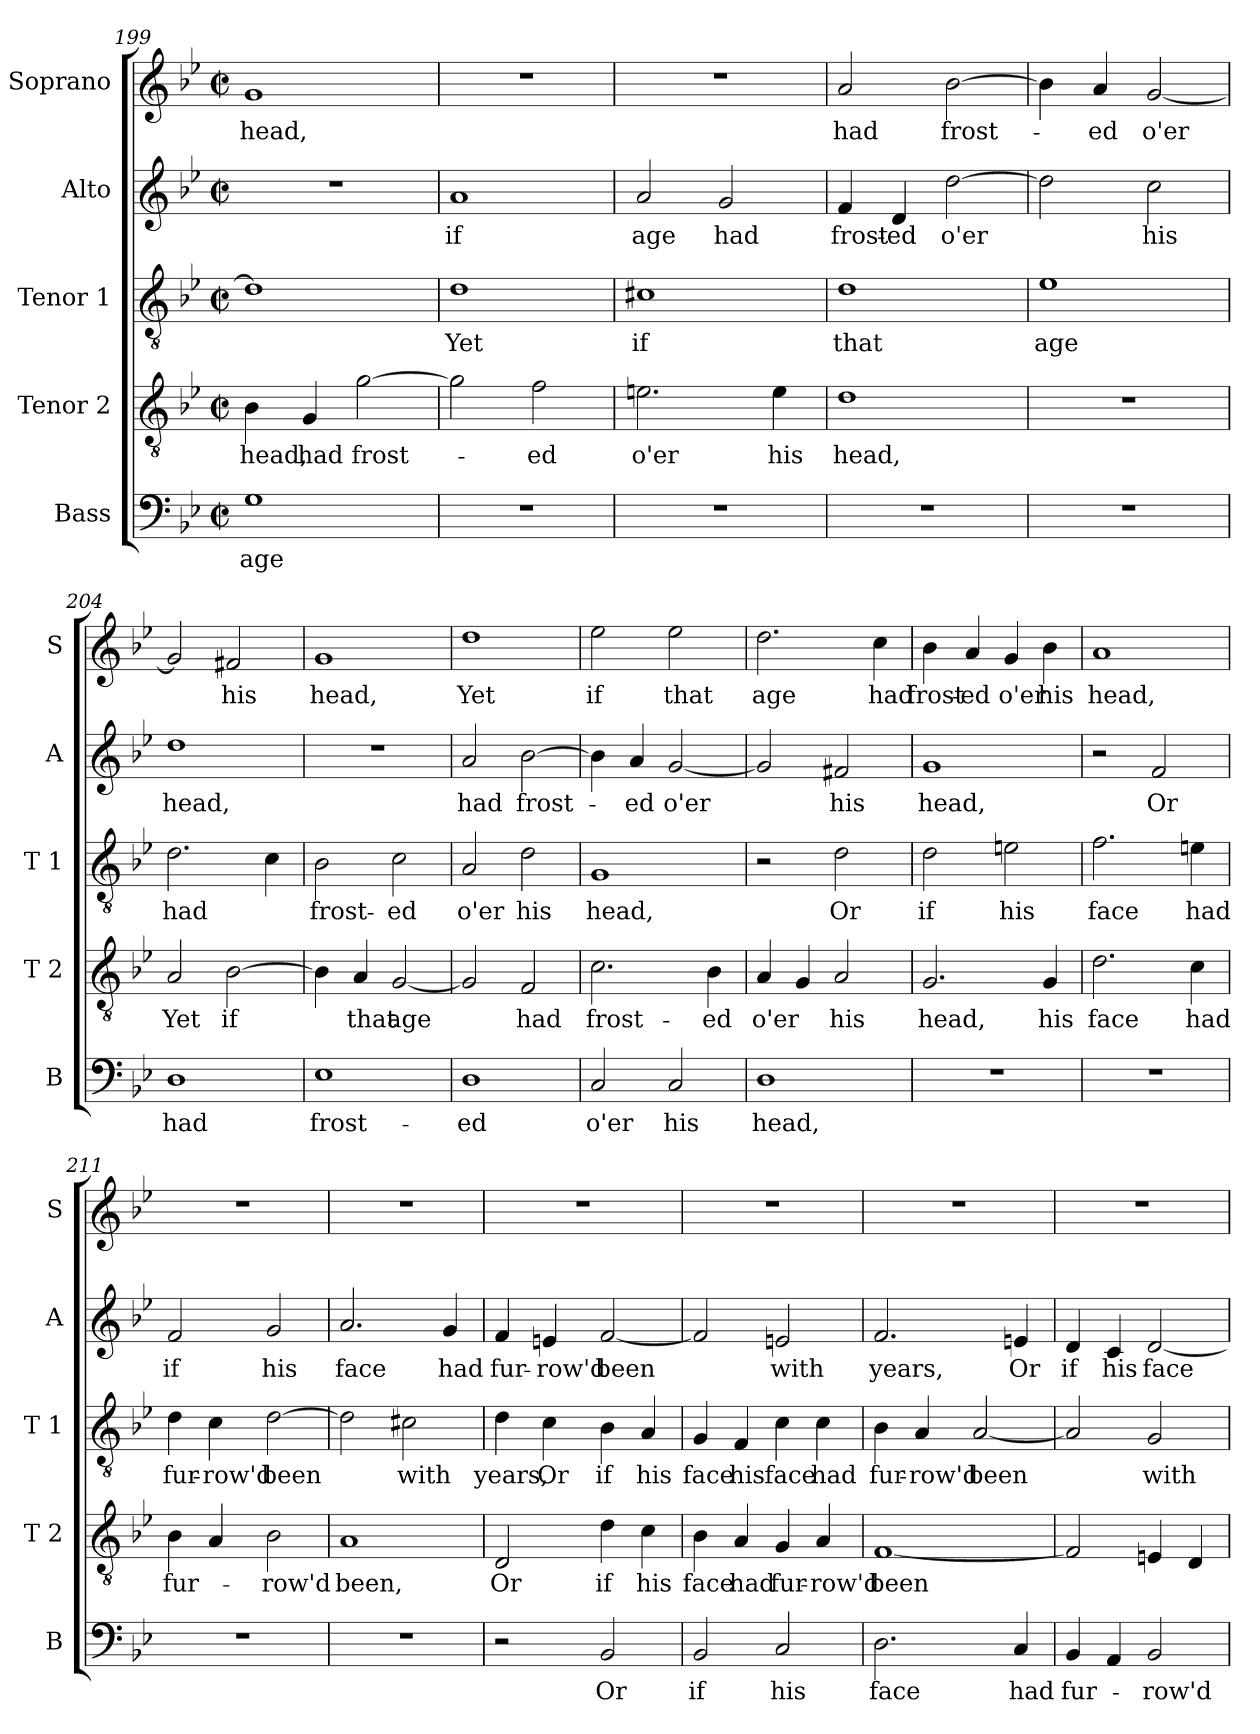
**kern	**text	**kern	**text	**kern	**text	**kern	**text	**kern	**text
*part5	*part5	*part4	*part4	*part3	*part3	*part2	*part2	*part1	*part1
*staff5	*staff5	*staff4	*staff4	*staff3	*staff3	*staff2	*staff2	*staff1	*staff1
*I"Bass	*	*I"Tenor 2	*	*I"Tenor 1	*	*I"Alto	*	*I"Soprano	*
*I'B	*	*I'T 2	*	*I'T 1	*	*I'A	*	*I'S	*
*clefF4	*	*clefGv2	*	*clefGv2	*	*clefG2	*	*clefG2	*
*k[b-e-]	*	*k[b-e-]	*	*k[b-e-]	*	*k[b-e-]	*	*k[b-e-]	*
*B-:	*	*B-:	*	*B-:	*	*B-:	*	*B-:	*
*M2/2	*	*M2/2	*	*M2/2	*	*M2/2	*	*M2/2	*
*met(c|)	*	*met(c|)	*	*met(c|)	*	*met(c|)	*	*met(c|)	*
=199	=199	=199	=199	=199	=199	=199	=199	=199	=199
1G	age	4B-\	head,	1d]	.	1r	.	1g	head,
.	.	4G/	had	.	.	.	.	.	.
.	.	[2g\	frost-	.	.	.	.	.	.
=200	=200	=200	=200	=200	=200	=200	=200	=200	=200
1r	.	2g\]	.	1d	Yet	1a	if	1r	.
.	.	2f\	-ed	.	.	.	.	.	.
=201	=201	=201	=201	=201	=201	=201	=201	=201	=201
1r	.	2.en\	o'er	1c#X	if	2a/	age	1r	.
.	.	.	.	.	.	2g/	had	.	.
.	.	4e\	his	.	.	.	.	.	.
!!LO:LB:g=z
=202	=202	=202	=202	=202	=202	=202	=202	=202	=202
1r	.	1d	head,	1d	that	4f/	frost-	2a/	had
.	.	.	.	.	.	4d/	-ed	.	.
.	.	.	.	.	.	[2dd\	o'er	[2b-\	frost-
=203	=203	=203	=203	=203	=203	=203	=203	=203	=203
1r	.	1r	.	1e-	age	2dd\]	.	4b-\]	.
.	.	.	.	.	.	.	.	4a/	-ed
.	.	.	.	.	.	2cc\	his	[2g/	o'er
=204	=204	=204	=204	=204	=204	=204	=204	=204	=204
1D	had	2A/	Yet	2.d\	had	1dd	head,	2g/]	.
.	.	[2B-\	if	.	.	.	.	2f#X/	his
.	.	.	.	4c\	.	.	.	.	.
=205	=205	=205	=205	=205	=205	=205	=205	=205	=205
1E-	frost-	4B-\]	.	2B-\	frost-	1r	.	1g	head,
.	.	4A/	that	.	.	.	.	.	.
.	.	[2G/	age	2c\	-ed	.	.	.	.
=206	=206	=206	=206	=206	=206	=206	=206	=206	=206
1D	-ed	2G/]	.	2A/	o'er	2a/	had	1dd	Yet
.	.	2F/	had	2d\	his	[2b-\	frost-	.	.
=207	=207	=207	=207	=207	=207	=207	=207	=207	=207
2C/	o'er	2.c\	frost-	1G	head,	4b-\]	.	2ee-\	if
.	.	.	.	.	.	4a/	-ed	.	.
2C/	his	.	.	.	.	[2g/	o'er	2ee-\	that
.	.	4B-\	-ed	.	.	.	.	.	.
=208	=208	=208	=208	=208	=208	=208	=208	=208	=208
1D	head,	4A/	o'er	2r	.	2g/]	.	2.dd\	age
.	.	4G/	.	.	.	.	.	.	.
.	.	2A/	his	2d\	Or	2f#X/	his	.	.
.	.	.	.	.	.	.	.	4cc\	had
!!LO:PB:g=z
=209	=209	=209	=209	=209	=209	=209	=209	=209	=209
1r	.	2.G/	head,	2d\	if	1g	head,	4b-\	frost-
.	.	.	.	.	.	.	.	4a/	-ed
.	.	.	.	2en\	his	.	.	4g/	o'er
.	.	4G/	his	.	.	.	.	4b-\	his
=210	=210	=210	=210	=210	=210	=210	=210	=210	=210
1r	.	2.d\	face	2.f\	face	2r	.	1a	head,
.	.	.	.	.	.	2f/	Or	.	.
.	.	4c\	had	4en\	had	.	.	.	.
=211	=211	=211	=211	=211	=211	=211	=211	=211	=211
1r	.	4B-\	fur-	4d\	fur-	2f/	if	1r	.
.	.	4A/	.	4c\	-row'd	.	.	.	.
.	.	2B-\	-row'd	[2d\	been	2g/	his	.	.
=212	=212	=212	=212	=212	=212	=212	=212	=212	=212
1r	.	1A	been,	2d\]	.	2.a/	face	1r	.
.	.	.	.	2c#X\	with	.	.	.	.
.	.	.	.	.	.	4g/	had	.	.
=213	=213	=213	=213	=213	=213	=213	=213	=213	=213
2r	.	2D/	Or	4d\	years,	4f/	fur-	1r	.
.	.	.	.	4c\	Or	4en/	-row'd	.	.
2BB-/	Or	4d\	if	4B-\	if	[2f/	been	.	.
.	.	4c\	his	4A/	his	.	.	.	.
=214	=214	=214	=214	=214	=214	=214	=214	=214	=214
2BB-/	if	4B-\	face	4G/	face	2f/]	.	1r	.
.	.	4A/	had	4F/	his	.	.	.	.
2C/	his	4G/	fur-	4c\	face	2en/	with	.	.
.	.	4A/	-row'd	4c\	had	.	.	.	.
!!LO:LB:g=z
=215	=215	=215	=215	=215	=215	=215	=215	=215	=215
2.D\	face	[1F	been	4B-\	fur-	2.f/	years,	1r	.
.	.	.	.	4A/	-row'd	.	.	.	.
.	.	.	.	[2A/	been	.	.	.	.
4C/	had	.	.	.	.	4en/	Or	.	.
=216	=216	=216	=216	=216	=216	=216	=216	=216	=216
4BB-/	fur-	2F/]	.	2A/]	.	4d/	if	1r	.
4AA/	.	.	.	.	.	4c/	his	.	.
2BB-/	-row'd	4En/	.	2G/	with	[2d/	face	.	.
.	.	4D/	.	.	.	.	.	.	.
=	=	=	=	=	=	=	=	=	=
*-	*-	*-	*-	*-	*-	*-	*-	*-	*-
